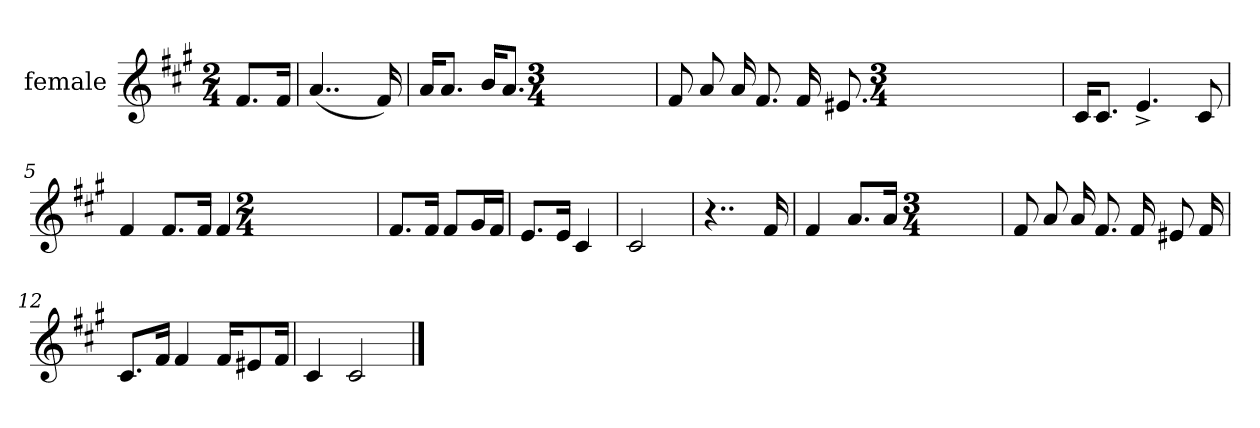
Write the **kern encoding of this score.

**kern
*part1
*staff1
*I"female
*clefG2
*k[f#c#g#]
*M2/4
*MM60
=
8.f#/L
16f#/Jk
=1
(4..a
16f#)
=2
16a/KL
8.a/J
16b/KL
8.a/J
*M3/4
=3
8f#
8a
16a
8.f#
16f#
8.e#X
*M3/4
=4
16c#/KL
8.c#/J
4.e^
8c#
=5
4f#
8.f#/L
16f#/Jk
4f#
*M2/4
=6
8.f#/L
16f#/Jk
8f#/L
16g#/L
16f#/JJ
=7
8.e/L
16e/Jk
4c#
=8
2c#
=9
4..r
16f#
=10
4f#
8.a/L
16a/Jk
*M3/4
=11
8f#
8a
16a
8.f#
16f#
8e#X
16f#
=12
8.c#/L
16f#/Jk
4f#
16f#/KL
8e#X/
16f#/Jk
=13
4c#
2c#
==
*-
